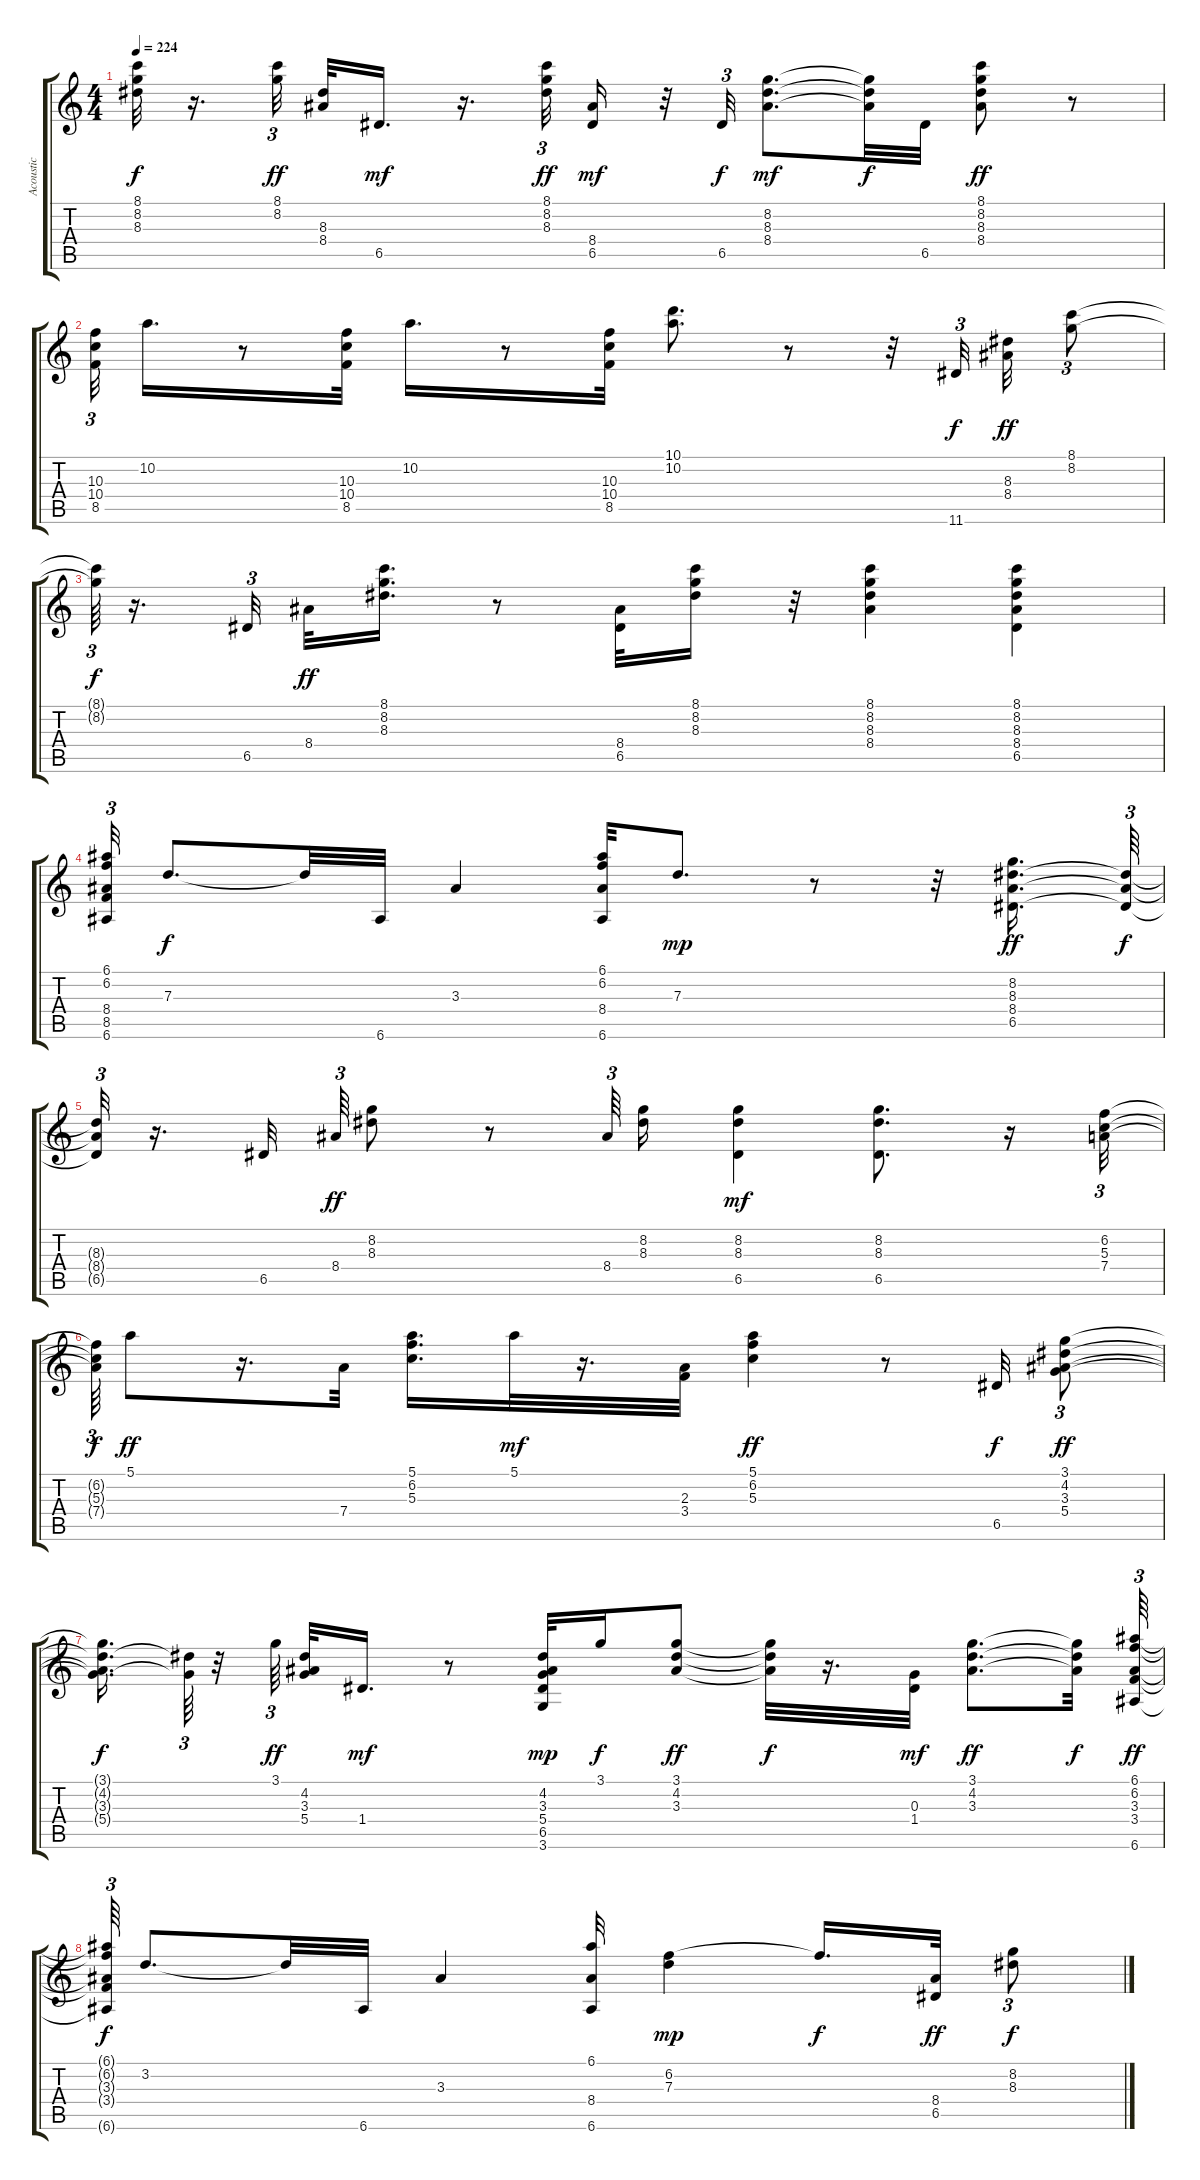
\track ("Acoustic" "Acoustic") {instrument acousticguitarsteel}
\staff {score tabs}
\tuning (E4 B3 G3 D3 A2 E2) {hide}
\ts (4 4)
\tempo 224
\clef g2
\ks c
(8.1{t} 8.2{t} 8.3{t}).32{dy f} r.16{d} (8.1 8.2).32{tu (3 2) dy ff beam splitsecondary} (8.3 8.4).32 6.5.16{d dy mf} r.16{d} (8.1 8.2 8.3).32{tu (3 2) dy ff} (8.4 6.5).16{dy mf} r.32 6.5.32{tu (3 2) dy f} (8.2 8.3 8.4).8{d dy mf} (8.2{t} 8.3{t} 8.4{t}).32{dy f} 6.5.32 (8.1 8.2 8.3 8.4).8{dy ff} r.8 |
(10.3 10.4 8.5).32{tu (3 2)} 10.2.16{d} r.8 (10.3 10.4 8.5).32 10.2.16{d} r.8 (10.3 10.4 8.5).32 (10.1 10.2).8{d} r.8 r.32 11.6.32{tu (3 2) dy f beam splitsecondary} (8.3 8.4).32{dy ff} (8.1 8.2).8{tu (3 2)} |
(8.1{t} 8.2{t}).64{tu (3 2) dy f} r.16{d} 6.5.32{tu (3 2) beam splitsecondary} 8.4.32{dy ff} (8.1 8.2 8.3).16{d} r.8 (8.4 6.5).32 (8.1 8.2 8.3).16 r.32 (8.1 8.2 8.3 8.4).4 (8.1 8.2 8.3 8.4 6.5).4 |
(6.1 6.2 8.4 8.5 6.6).32{tu (3 2)} 7.3.8{d dy f} 7.3{t}.32 6.6.32 3.3.4 (6.1 6.2 8.4 6.6).32 7.3.8{d dy mp} r.8 r.32 (8.2 8.3 8.4 6.5).16{d dy ff} (8.3{t} 8.4{t} 6.5{t}).64{tu (3 2) dy f} |
(8.3{t} 8.4{t} 6.5{t}).32{tu (3 2)} r.16{d} 6.5.32{beam splitsecondary} 8.4.64{tu (3 2) dy ff} (8.2 8.3).8 r.8 8.4.64{tu (3 2)} (8.2 8.3).16 (8.2 8.3 6.5).4{dy mf} (8.2 8.3 6.5).8{d} r.16 (6.2 5.3 7.4).32{tu (3 2)} |
(6.2{t} 5.3{t} 7.4{t}).64{tu (3 2) dy f} 5.1.8{dy ff} r.16{d} 7.4.32 (5.1 6.2 5.3).16{d} 5.1.32{dy mf} r.16{d} (2.3 3.4).32 (5.1 6.2 5.3).4{dy ff} r.8 6.5.32{dy f} (3.1 4.2 3.3 5.4).8{tu (3 2) dy ff} |
(3.1{t} 4.2{t} 3.3{t} 5.4{t}).16{d dy f} (4.2{t} 5.4{t}).64{tu (3 2)} r.32 3.1.64{tu (3 2) dy ff beam splitsecondary} (4.2 3.3 5.4).32 1.4.16{d dy mf} r.8 (4.2 3.3 5.4 6.5 3.6).32{dy mp} 3.1.16{dy f} (3.1 4.2 3.3).8{dy ff} (3.1{t} 4.2{t} 3.3{t}).32{dy f} r.16{d} (0.3 1.4).32{dy mf} (3.1 4.2 3.3).8{d dy ff} (3.1{t} 4.2{t} 3.3{t}).32{dy f} (6.1 6.2 3.3 3.4 6.6).64{tu (3 2) dy ff} |
(6.1{t} 6.2{t} 3.3{t} 3.4{t} 6.6{t}).64{tu (3 2) dy f} 3.2.8{d} 3.2{t}.32 6.6.32 3.3.4 (6.1 8.4 6.6).32 (6.2 7.3).4{dy mp} 6.2{t}.16{d dy f} (8.4 6.5).32{dy ff} (8.2 8.3).8{tu (3 2) dy f}
